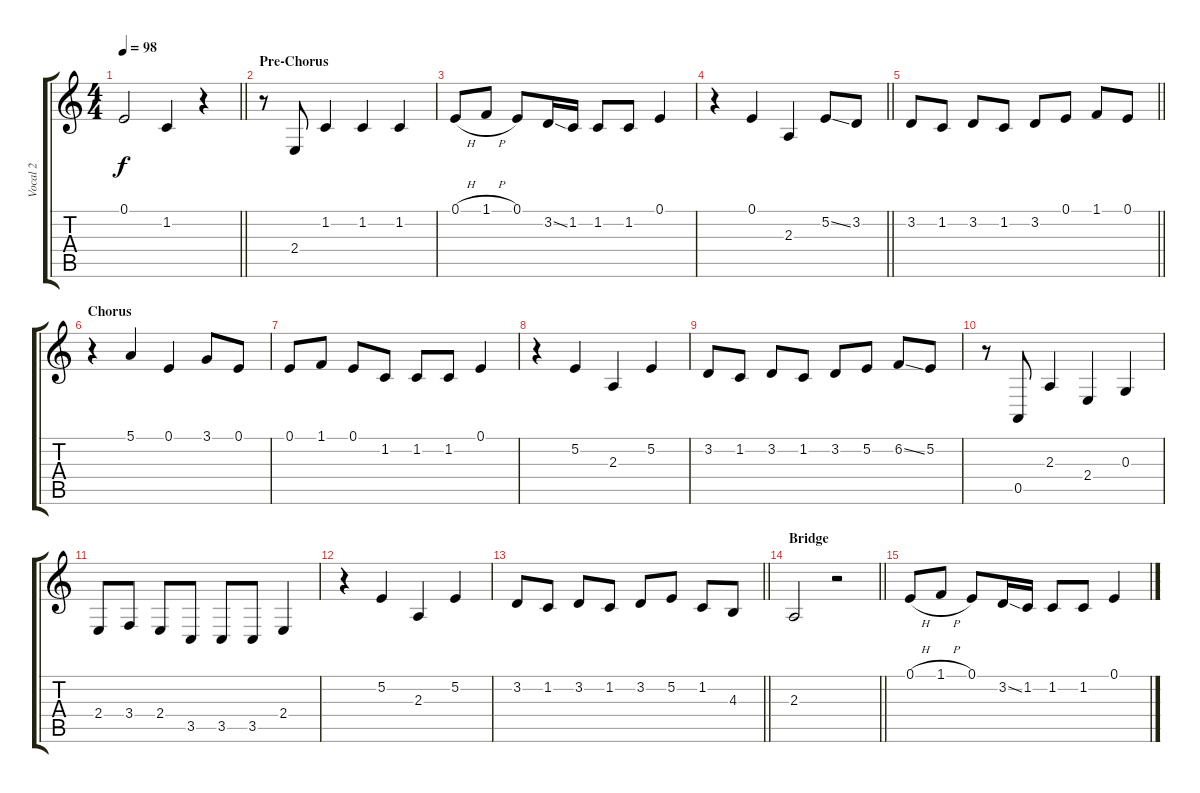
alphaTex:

\track ("Vocal 2" "Vocal 2") {instrument synthvoice}
\staff {score tabs}
\tuning (E4 B3 G3 D3 A2 E2) {hide}
\ts (4 4)
\tempo 98
\clef g2
\barLineRight lightlight
\ks c
0.1.2{dy f} 1.2.4 r.4 |
\section ("" "Pre-Chorus")
r.8 2.4.8 1.2.4 1.2.4 1.2.4 |
0.1{h}.8 1.1{h}.8 0.1.8 3.2{ss}.16 1.2.16 1.2.8 1.2.8 0.1.4 |
\barLineRight lightlight
r.4 0.1.4 2.3.4 5.2{ss}.8 3.2.8 |
\section ("" "")
\barLineRight lightlight
3.2.8 1.2.8 3.2.8 1.2.8 3.2.8 0.1.8 1.1.8 0.1.8 |
\section ("" "Chorus")
r.4 5.1.4 0.1.4 3.1.8 0.1.8 |
0.1.8 1.1.8 0.1.8 1.2.8 1.2.8 1.2.8 0.1.4 |
r.4 5.2.4 2.3.4 5.2.4 |
3.2.8 1.2.8 3.2.8 1.2.8 3.2.8 5.2.8 6.2{ss}.8 5.2.8 |
r.8 0.5.8 2.3.4 2.4.4 0.3.4 |
2.4.8 3.4.8 2.4.8 3.5.8 3.5.8 3.5.8 2.4.4 |
r.4 5.2.4 2.3.4 5.2.4 |
\barLineRight lightlight
3.2.8 1.2.8 3.2.8 1.2.8 3.2.8 5.2.8 1.2.8 4.3.8 |
\section ("" "Bridge")
\barLineRight lightlight
2.3.2 r.2 |
0.1{h}.8 1.1{h}.8 0.1.8 3.2{ss}.16 1.2.16 1.2.8 1.2.8 0.1.4
